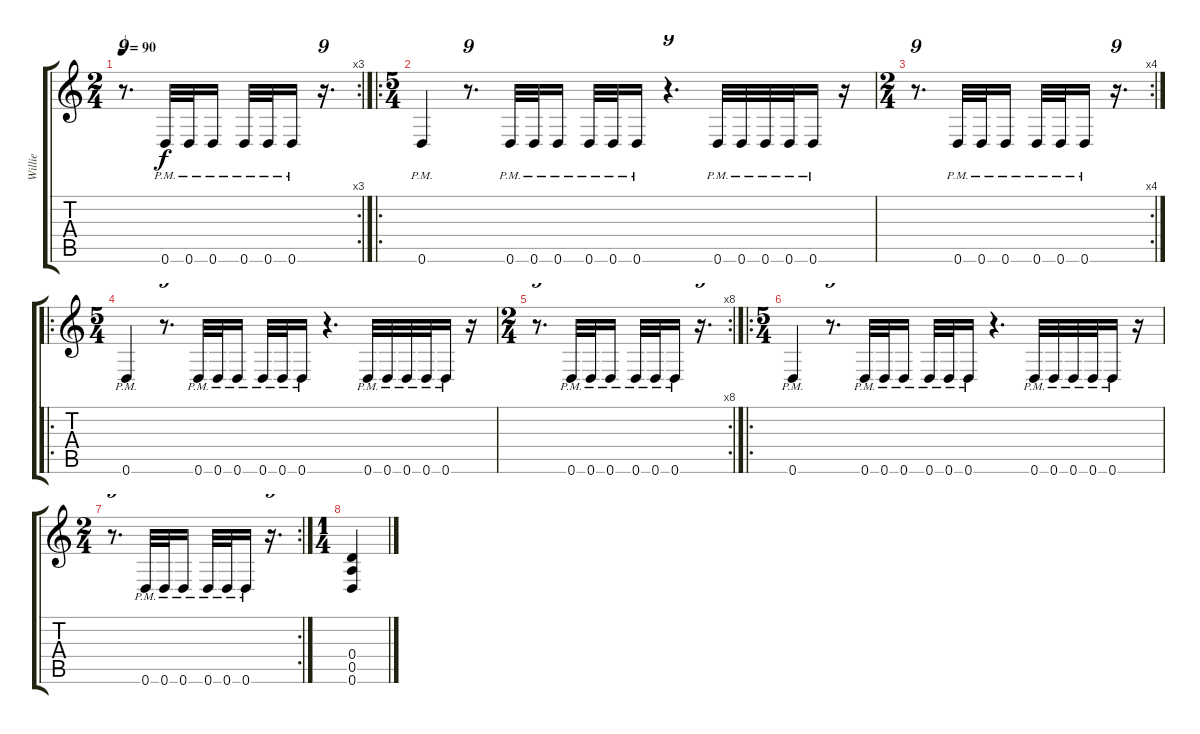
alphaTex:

\track ("Willie" "Willie") {solo instrument distortionguitar}
\staff {score tabs}
\tuning (E4 B3 G3 D3 A2 D2) {hide}
\rc 3
\ts (2 4)
\tempo 90
\clef g2
\ks c
r.8{d tu (9 8) dy f} 0.6{pm}.32 0.6{pm}.32 0.6{pm}.16 0.6{pm}.32 0.6{pm}.32 0.6{pm}.16 r.16{d tu (9 8)} |
\ro
\ts (5 4)
0.6{pm}.4 r.8{d tu (9 8)} 0.6{pm}.32 0.6{pm}.32 0.6{pm}.16 0.6{pm}.32 0.6{pm}.32 0.6{pm}.16 r.4{d tu (9 8)} 0.6{pm}.32 0.6{pm}.32 0.6{pm}.32 0.6{pm}.32 0.6{pm}.16 r.16 |
\rc 4
\ts (2 4)
r.8{d tu (9 8)} 0.6{pm}.32 0.6{pm}.32 0.6{pm}.16 0.6{pm}.32 0.6{pm}.32 0.6{pm}.16 r.16{d tu (9 8)} |
\ro
\ts (5 4)
0.6{pm}.4 r.8{d tu (9 8)} 0.6{pm}.32 0.6{pm}.32 0.6{pm}.16 0.6{pm}.32 0.6{pm}.32 0.6{pm}.16 r.4{d tu (9 8)} 0.6{pm}.32 0.6{pm}.32 0.6{pm}.32 0.6{pm}.32 0.6{pm}.16 r.16 |
\rc 8
\ts (2 4)
r.8{d tu (9 8)} 0.6{pm}.32 0.6{pm}.32 0.6{pm}.16 0.6{pm}.32 0.6{pm}.32 0.6{pm}.16 r.16{d tu (9 8)} |
\ro
\ts (5 4)
0.6{pm}.4 r.8{d tu (9 8)} 0.6{pm}.32 0.6{pm}.32 0.6{pm}.16 0.6{pm}.32 0.6{pm}.32 0.6{pm}.16 r.4{d tu (9 8)} 0.6{pm}.32 0.6{pm}.32 0.6{pm}.32 0.6{pm}.32 0.6{pm}.16 r.16 |
\rc 2
\ts (2 4)
r.8{d tu (9 8)} 0.6{pm}.32 0.6{pm}.32 0.6{pm}.16 0.6{pm}.32 0.6{pm}.32 0.6{pm}.16 r.16{d tu (9 8)} |
\ts (1 4)
(0.4 0.5 0.6).4
